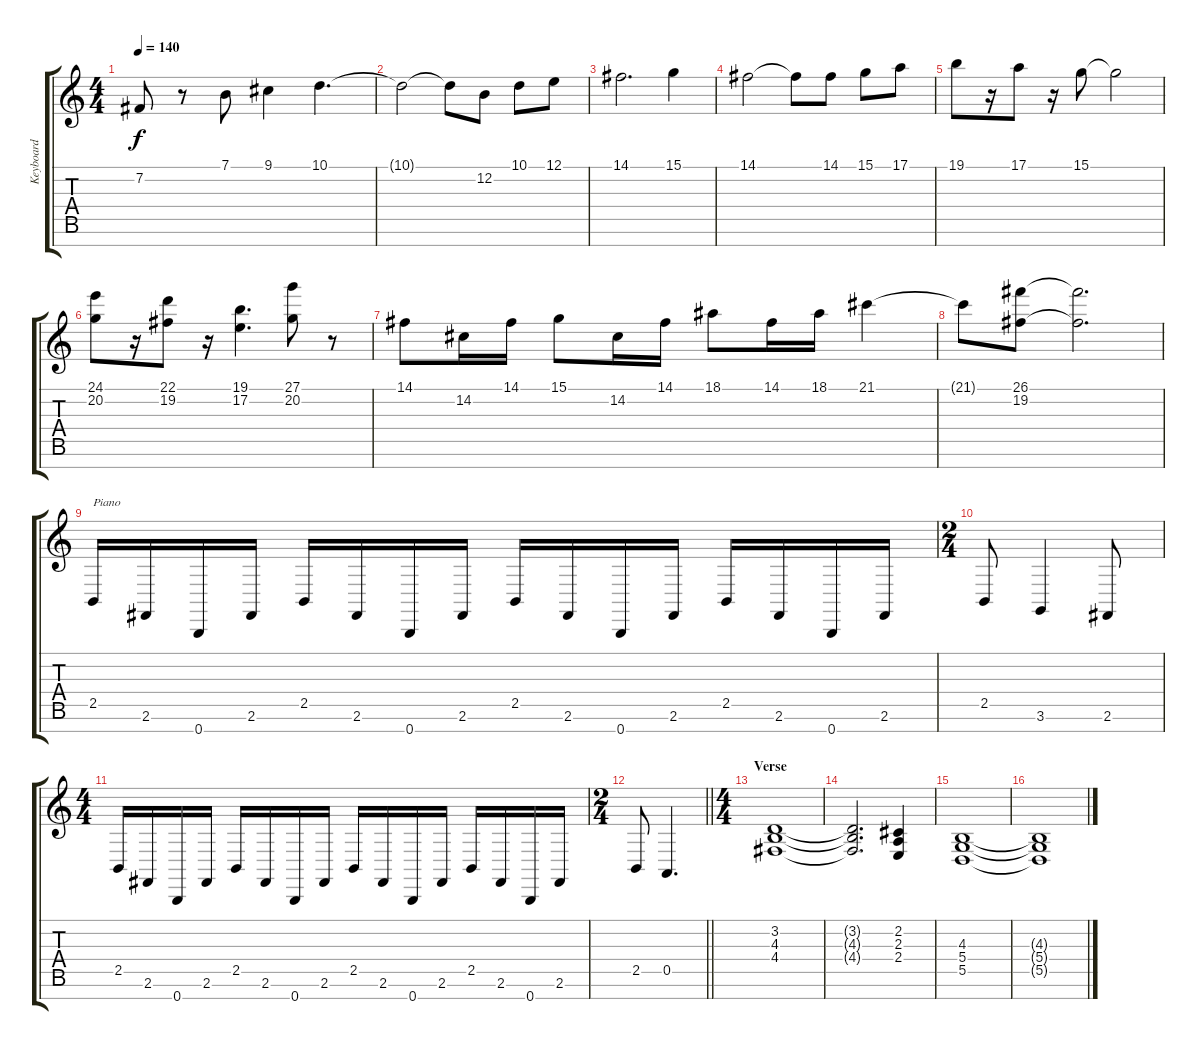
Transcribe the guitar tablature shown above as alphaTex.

\track ("Keyboard" "Keyboard") {instrument lead2sawtooth}
\staff {score tabs}
\tuning (E4 B3 G3 D3 A2 E2 B1) {hide}
\ts (4 4)
\tempo 140
\clef g2
\ks c
7.2.8{dy f} r.8 7.1.8 9.1.4 10.1.4{d} |
10.1{t}.2 10.1{t}.8 12.2.8 10.1.8 12.1.8 |
14.1.2{d} 15.1.4 |
14.1.2 14.1{t}.8 14.1.8 15.1.8 17.1.8 |
19.1.8 r.16 17.1.8 r.16 15.1.8 15.1{t}.2 |
(24.1 20.2).8 r.16 (22.1 19.2).8 r.16 (19.1 17.2).4{d} (27.1 20.2).8 r.8 |
14.1.8 14.2.16 14.1.16 15.1.8 14.2.16 14.1.16 18.1.8 14.1.16 18.1.16 21.1.4 |
21.1{t}.8 (26.1 19.2).8 (26.1{t} 19.2{t}).2{d} |
2.5.16{txt "Piano" instrument electricgrandpiano} 2.6.16 0.7.16 2.6.16 2.5.16 2.6.16 0.7.16 2.6.16 2.5.16 2.6.16 0.7.16 2.6.16 2.5.16 2.6.16 0.7.16 2.6.16 |
\ts (2 4)
2.5.8 3.6.4 2.6.8 |
\ts (4 4)
2.5.16 2.6.16 0.7.16 2.6.16 2.5.16 2.6.16 0.7.16 2.6.16 2.5.16 2.6.16 0.7.16 2.6.16 2.5.16 2.6.16 0.7.16 2.6.16 |
\ts (2 4)
\barLineRight lightlight
2.5.8 0.5.4{d} |
\ts (4 4)
\section ("" "Verse")
(3.2 4.3 4.4).1 |
(3.2{t} 4.3{t} 4.4{t}).2{d} (2.2 2.3 2.4).4 |
(4.3 5.4 5.5).1 |
(4.3{t} 5.4{t} 5.5{t}).1
